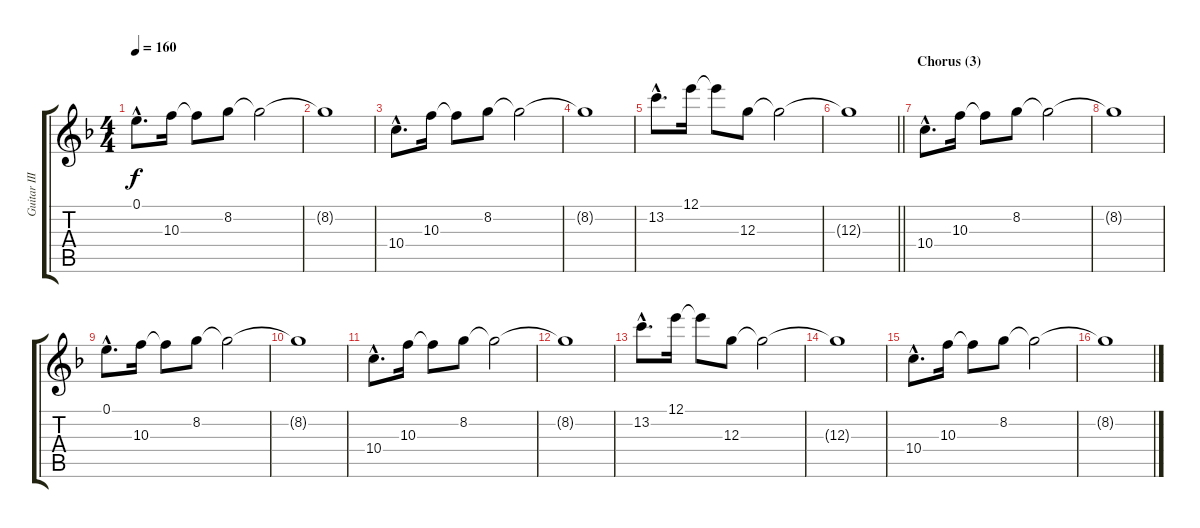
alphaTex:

\track ("Guitar III (Jun)" "Guitar III") {instrument electricguitarjazz}
\staff {score tabs}
\tuning (E4 B3 G3 D3 A2 E2) {hide}
\ts (4 4)
\tempo 160
\clef g2
\ks f
0.1{hac}.8{d dy f} 10.3.16 10.3{t}.8 8.2.8 8.2{t}.2 |
8.2{t}.1 |
10.4{hac}.8{d} 10.3.16 10.3{t}.8 8.2.8 8.2{t}.2 |
8.2{t}.1 |
13.2{hac}.8{d} 12.1.16 12.1{t}.8 12.3.8 12.3{t}.2 |
\barLineRight lightlight
12.3{t}.1 |
\section ("" "Chorus (3)")
10.4{hac}.8{d} 10.3.16 10.3{t}.8 8.2.8 8.2{t}.2 |
8.2{t}.1 |
0.1{hac}.8{d} 10.3.16 10.3{t}.8 8.2.8 8.2{t}.2 |
8.2{t}.1 |
10.4{hac}.8{d} 10.3.16 10.3{t}.8 8.2.8 8.2{t}.2 |
8.2{t}.1 |
13.2{hac}.8{d} 12.1.16 12.1{t}.8 12.3.8 12.3{t}.2 |
12.3{t}.1 |
10.4{hac}.8{d} 10.3.16 10.3{t}.8 8.2.8 8.2{t}.2 |
8.2{t}.1
